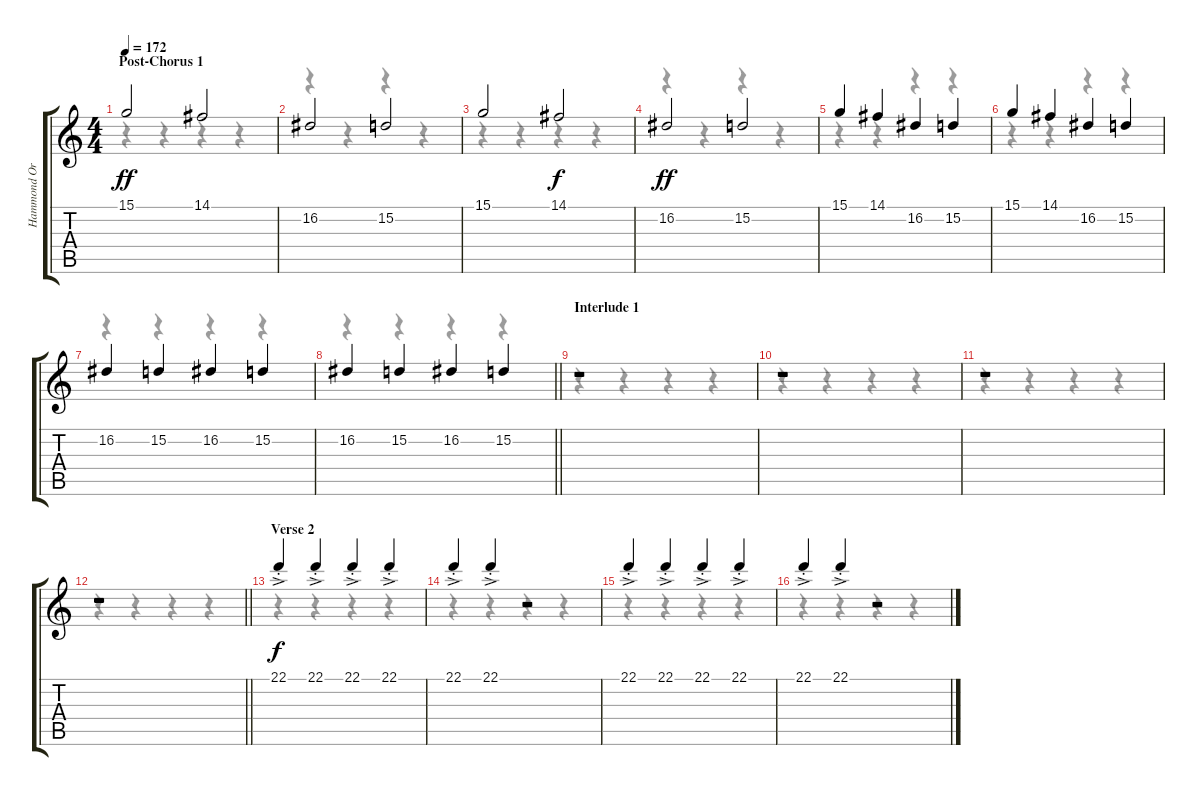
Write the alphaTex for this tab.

\track ("Hammond Organ" "Hammond Or") {instrument drawbarorgan}
\staff {score tabs}
\tuning (E4 B3 G3 D3 A2 E2) {hide}
\voice
\ts (4 4)
\section ("" "Post-Chorus 1")
\tempo 172
\clef g2
\ks c
15.1.2{dy ff} 14.1.2 |
16.2.2 15.2.2 |
15.1.2 14.1.2{dy f} |
16.2.2{dy ff} 15.2.2 |
15.1.4 14.1.4 16.2.4 15.2.4 |
15.1.4 14.1.4 16.2.4 15.2.4 |
16.2.4 15.2.4 16.2.4 15.2.4 |
\barLineRight lightlight
16.2.4 15.2.4 16.2.4 15.2.4 |
\section ("" "Interlude 1")
r.1 |
r.1 |
r.1 |
\barLineRight lightlight
r.1 |
\section ("" "Verse 2")
22.1{ac st}.4{dy f} 22.1{ac st}.4 22.1{ac st}.4 22.1{ac st}.4 |
22.1{ac st}.4 22.1{ac st}.4 r.2 |
22.1{ac st}.4 22.1{ac st}.4 22.1{ac st}.4 22.1{ac st}.4 |
22.1{ac st}.4 22.1{ac st}.4 r.2
\voice
\clef g2
\ottava regular
\simile none
\ks c
r.4{dy f} r.4 r.4 r.4 |
r.4 r.4 r.4 r.4 |
r.4 r.4 r.4 r.4 |
r.4 r.4 r.4 r.4 |
r.4 r.4 r.4 r.4 |
r.4 r.4 r.4 r.4 |
r.4 r.4 r.4 r.4 |
\barLineRight lightlight
r.4 r.4 r.4 r.4 |
r.4 r.4 r.4 r.4 |
r.4 r.4 r.4 r.4 |
r.4 r.4 r.4 r.4 |
\barLineRight lightlight
r.4 r.4 r.4 r.4 |
r.4 r.4 r.4 r.4 |
r.4 r.4 r.4 r.4 |
r.4 r.4 r.4 r.4 |
r.4 r.4 r.4 r.4
